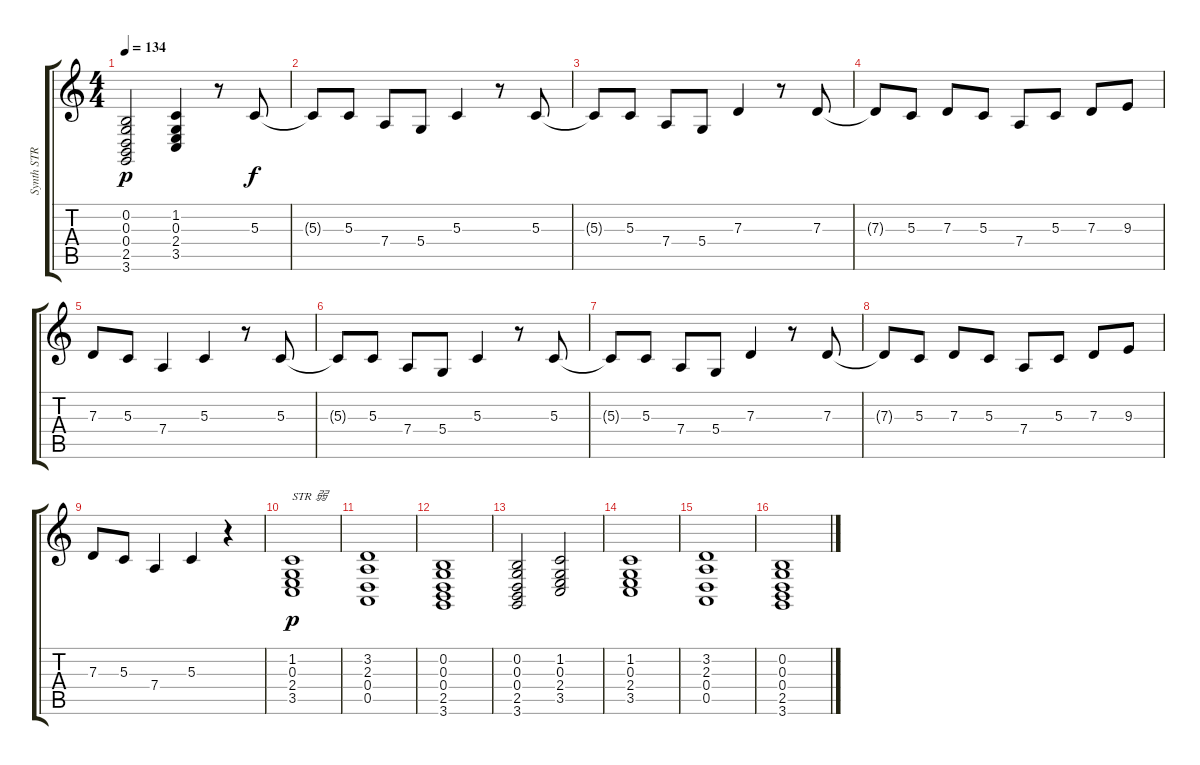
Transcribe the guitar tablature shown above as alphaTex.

\track ("Synth STR" "Synth STR") {instrument stringensemble1}
\staff {score tabs}
\tuning (E4 B3 G3 D3 A2 E2) {hide}
\ts (4 4)
\tempo 134
\clef g2
\ks c
(0.2 0.3 0.4 2.5 3.6).2{dy p} (1.2 0.3 2.4 3.5).4 r.8 5.3.8{dy f} |
5.3{t}.8 5.3.8 7.4.8 5.4.8 5.3.4 r.8 5.3.8 |
5.3{t}.8 5.3.8 7.4.8 5.4.8 7.3.4 r.8 7.3.8 |
7.3{t}.8 5.3.8 7.3.8 5.3.8 7.4.8 5.3.8 7.3.8 9.3.8 |
7.3.8 5.3.8 7.4.4 5.3.4 r.8 5.3.8 |
5.3{t}.8 5.3.8 7.4.8 5.4.8 5.3.4 r.8 5.3.8 |
5.3{t}.8 5.3.8 7.4.8 5.4.8 7.3.4 r.8 7.3.8 |
7.3{t}.8 5.3.8 7.3.8 5.3.8 7.4.8 5.3.8 7.3.8 9.3.8 |
7.3.8 5.3.8 7.4.4 5.3.4 r.4 |
(1.2 0.3 2.4 3.5).1{txt "STR 弱" dy p} |
(3.2 2.3 0.4 0.5).1 |
(0.2 0.3 0.4 2.5 3.6).1 |
(0.2 0.3 0.4 2.5 3.6).2 (1.2 0.3 2.4 3.5).2 |
(1.2 0.3 2.4 3.5).1 |
(3.2 2.3 0.4 0.5).1 |
(0.2 0.3 0.4 2.5 3.6).1
